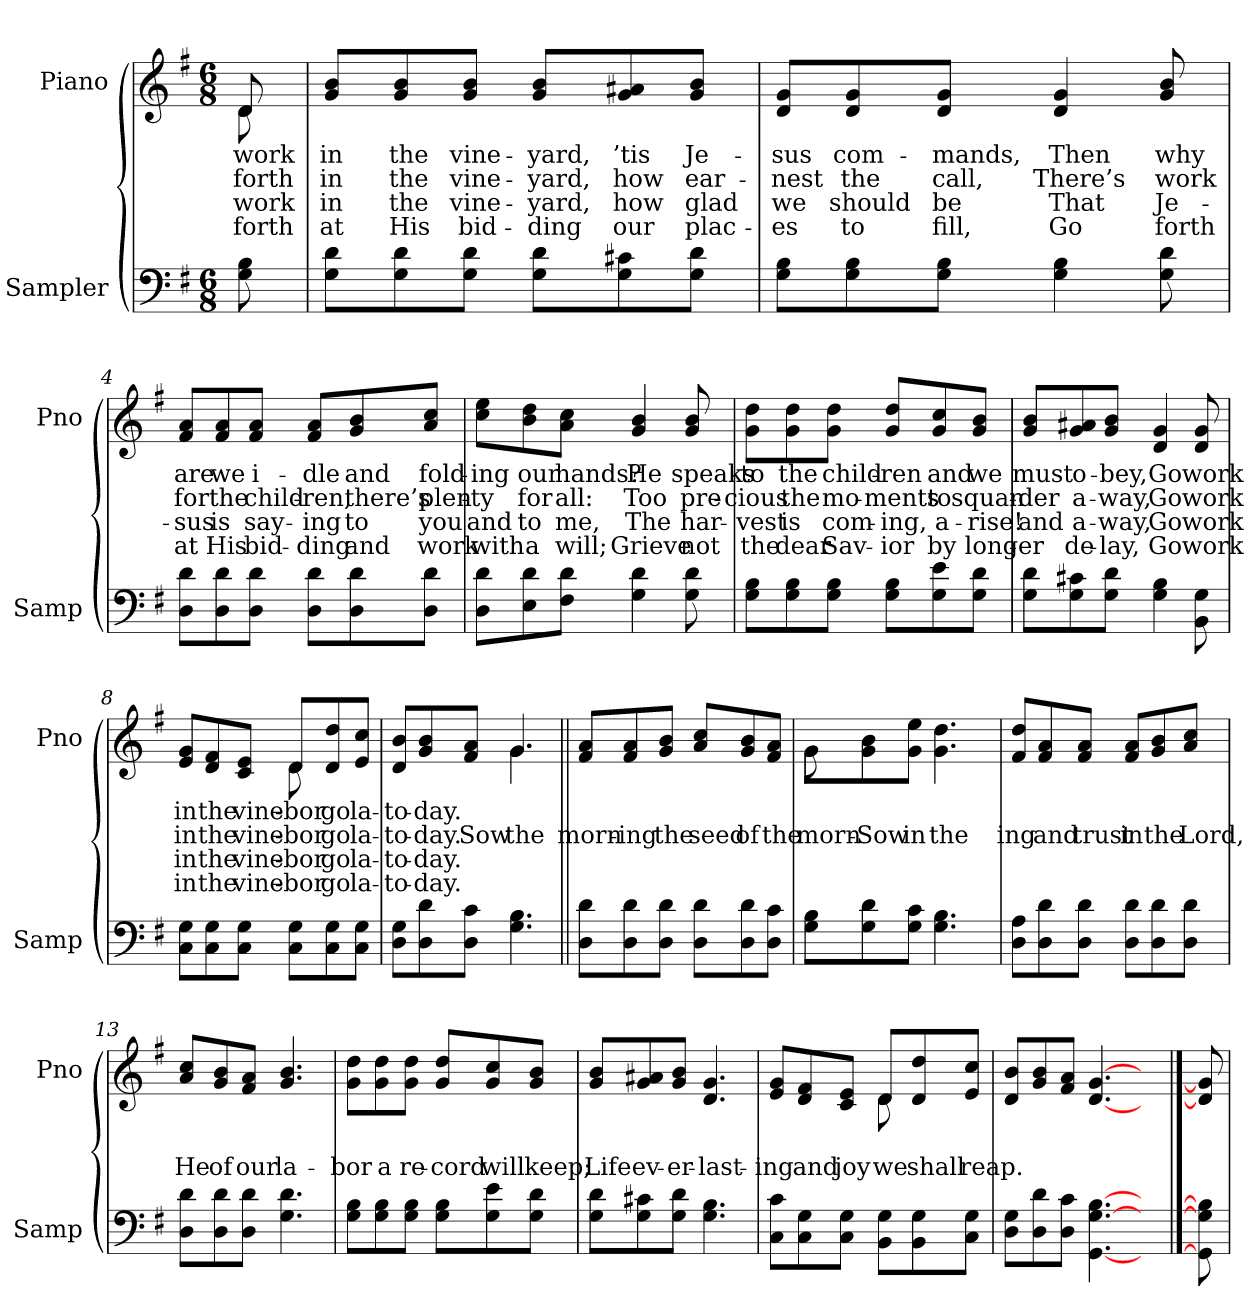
**kern	**kern	**text	**text	**text	**text
*part2	*part1	*part1	*part1	*part1	*part1
*staff2	*staff1	*staff1	*staff1	*staff1	*staff1
*I"Sampler	*I"Piano	*	*	*	*
*I'Samp	*I'Pno	*	*	*	*
*clefF4	*clefG2	*	*	*	*
*k[f#]	*k[f#]	*	*	*	*
*G:	*G:	*	*	*	*
*M6/8	*M6/8	*	*	*	*
=1	=1	=1	=1	=1	=1
*	*^	*	*	*	*
8G 8B	8d/	8d	work	forth	work	forth
*	*v	*v	*	*	*	*
=2	=2	=2	=2	=2	=2
8G\ 8d\L	8g/ 8b/L	in	in	in	at
8G\ 8d\	8g/ 8b/	the	the	the	His
8G\ 8d\J	8g/ 8b/J	vine-	vine-	vine-	bid-
8G\ 8d\L	8g/ 8b/L	-yard,	-yard,	-yard,	-ding
8G\ 8c#X\	8g/ 8a#X/	’tis	how	how	our
8G\ 8d\J	8g/ 8b/J	Je-	ear-	glad	plac-
=3	=3	=3	=3	=3	=3
8G\ 8B\L	8d/ 8g/L	-sus	-nest	we	-es
8G\ 8B\	8d/ 8g/	com-	the	should	to
8G\ 8B\J	8d/ 8g/J	-mands,	call,	be	fill,
4G 4B	4d 4g	Then	There’s	That	Go
8G 8d	8g 8b	why	work	Je-	forth
=4	=4	=4	=4	=4	=4
8D\ 8d\L	8f#/ 8a/L	are	for	-sus	at
8D\ 8d\	8f#/ 8a/	we	the	is	His
8D\ 8d\J	8f#/ 8a/J	i-	child-	say-	bid-
8D\ 8d\L	8f#/ 8a/L	-dle	-ren,	-ing	-ding
8D\ 8d\	8g/ 8b/	and	there’s	to	and
8D\ 8d\J	8a/ 8cc/J	fold-	plen-	you	work
=5	=5	=5	=5	=5	=5
8D\ 8d\L	8cc\ 8ee\L	-ing	-ty	and	with
8E\ 8d\	8b\ 8dd\	our	for	to	a
8F#\ 8d\J	8a\ 8cc\J	hands?	all:	me,	will;
4G 4d	4g 4b	He	Too	The	Grieve
8G 8d	8g 8b	speaks	pre-	har-	not
=6	=6	=6	=6	=6	=6
8G\ 8B\L	8g\ 8dd\L	to	-cious	-vest	the
8G\ 8B\	8g\ 8dd\	the	the	is	dear
8G\ 8B\J	8g\ 8dd\J	child-	mo-	com-	Sav-
8G\ 8B\L	8g/ 8dd/L	-ren	-ments	-ing,	-ior
8G\ 8e\	8g/ 8cc/	and	to	a-	by
8G\ 8d\J	8g/ 8b/J	we	squan-	-rise!	long-
=7	=7	=7	=7	=7	=7
8G\ 8d\L	8g/ 8b/L	must	-der	and	-er
8G\ 8c#X\	8g/ 8a#X/	o-	a-	a-	de-
8G\ 8d\J	8g/ 8b/J	-bey,	-way,	-way,	-lay,
4G 4B	4d 4g	Go	Go	Go	Go
8BB 8G	8d 8g	work	work	work	work
=8	=8	=8	=8	=8	=8
*	*^	*	*	*	*
8C\ 8G\L	8e/ 8g/L	4.ryy	in	in	in	in
8C\ 8G\	8d/ 8f#/	.	the	the	the	the
8C\ 8G\J	8c/ 8e/J	.	vine-	vine-	vine-	vine-
8C\ 8G\L	8d/L	8d	-bor	-bor	-bor	-bor
8C\ 8G\	8d/ 8dd/	4ryy	go	go	go	go
8C\ 8G\J	8e/ 8cc/J	.	la-	la-	la-	la-
=9	=9	=9	=9	=9	=9	=9
8D\ 8G\L	8d/ 8b/L	4.ryy	to-	to-	to-	to-
8D\ 8d\	8g/ 8b/	.	-day.	-day.	-day.	-day.
8D\ 8c\J	8f#/ 8a/J	.	.	Sow	.	.
4.G 4.B	4.g/	4.g	.	the	.	.
=10||	=10||	=10||	=10||	=10||	=10||	=10||
!	!LO:TX:t=Refrain	!	!	!	!	!
*	*v	*v	*	*	*	*
8D\ 8d\L	8f#/ 8a/L	.	morn-	.	.
8D\ 8d\	8f#/ 8a/	.	-ing	.	.
8D\ 8d\J	8g/ 8b/J	.	the	.	.
8D\ 8d\L	8a/ 8cc/L	.	seed	.	.
8D\ 8d\	8g/ 8b/	.	of	.	.
8D\ 8c\J	8f#/ 8a/J	.	the	.	.
=11	=11	=11	=11	=11	=11
*	*^	*	*	*	*
8G\ 8B\L	8g\L	8g	.	morn-	.	.
8G\ 8d\	8g\ 8b\	2ryy	.	Sow	.	.
8G\ 8c\J	8g\ 8ee\J	.	.	in	.	.
4.G 4.B	4.g 4.dd	.	.	the	.	.
.	.	8ryy	.	.	.	.
*	*v	*v	*	*	*	*
=12	=12	=12	=12	=12	=12
8D\ 8A\L	8f#/ 8dd/L	.	-ing	.	.
8D\ 8d\	8f#/ 8a/	.	and	.	.
8D\ 8d\J	8f#/ 8a/J	.	trust	.	.
8D\ 8d\L	8f#/ 8a/L	.	in	.	.
8D\ 8d\	8g/ 8b/	.	the	.	.
8D\ 8d\J	8a/ 8cc/J	.	Lord,	.	.
=13	=13	=13	=13	=13	=13
8D\ 8d\L	8a/ 8cc/L	.	He	.	.
8D\ 8d\	8g/ 8b/	.	of	.	.
8D\ 8d\J	8f#/ 8a/J	.	our	.	.
4.G 4.d	4.g 4.b	.	la-	.	.
=14	=14	=14	=14	=14	=14
8G\ 8B\L	8g\ 8dd\L	.	-bor	.	.
8G\ 8B\	8g\ 8dd\	.	a	.	.
8G\ 8B\J	8g\ 8dd\J	.	re-	.	.
8G\ 8B\L	8g/ 8dd/L	.	-cord	.	.
8G\ 8e\	8g/ 8cc/	.	will	.	.
8G\ 8d\J	8g/ 8b/J	.	keep;	.	.
=15	=15	=15	=15	=15	=15
8G\ 8d\L	8g/ 8b/L	.	Life	.	.
8G\ 8c#X\	8g/ 8a#X/	.	ev-	.	.
8G\ 8d\J	8g/ 8b/J	.	-er-	.	.
4.G 4.B	4.d 4.g	.	-last-	.	.
=16	=16	=16	=16	=16	=16
*	*^	*	*	*	*
8C\ 8c\L	8e/ 8g/L	4.ryy	.	-ing	.	.
8C\ 8G\	8d/ 8f#/	.	.	and	.	.
8C\ 8G\J	8c/ 8e/J	.	.	joy	.	.
8BB\ 8G\L	8d/L	8d	.	we	.	.
8BB\ 8G\	8d/ 8dd/	4ryy	.	shall	.	.
8C\ 8G\J	8e/ 8cc/J	.	.	reap.	.	.
*	*v	*v	*	*	*	*
=17	=17	=17	=17	=17	=17
8D\ 8G\L	8d/ 8b/L	.	.	.	.
8D\ 8d\	8g/ 8b/	.	.	.	.
8D\ 8c\J	8f#/ 8a/J	.	.	.	.
[4.GG [4.G [4.B	[4.d [4.g	.	.	.	.
8ryy	8ryy	.	.	.	.
==18	==18	==18	==18	==18	==18
8GG] 8G] 8B]	8d] 8g]	.	.	.	.
=	=	=	=	=	=
*-	*-	*-	*-	*-	*-
